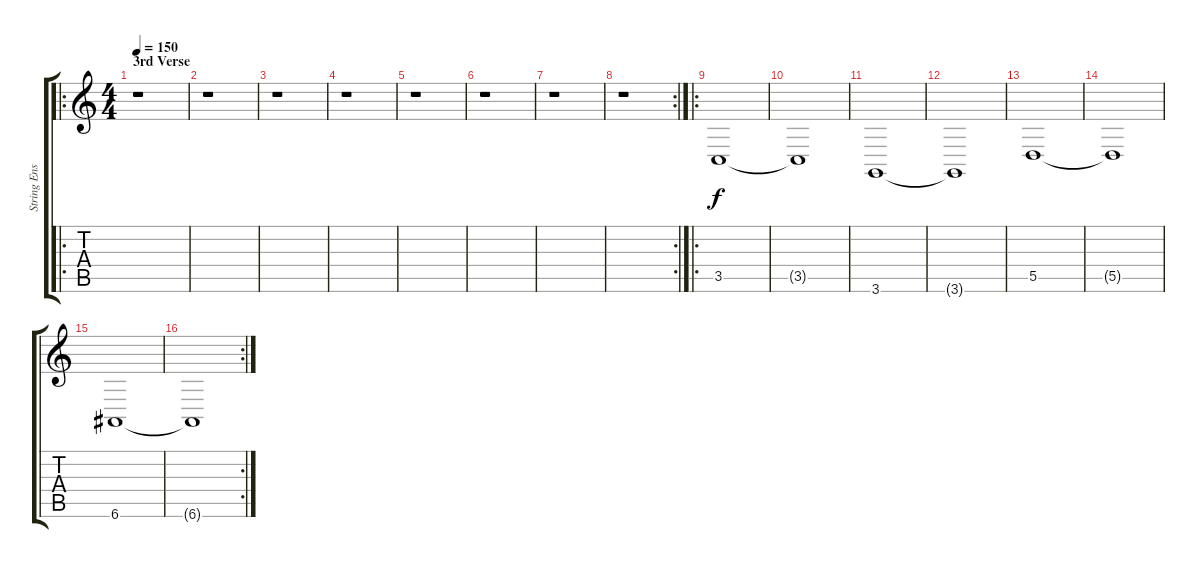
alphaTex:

\track ("String Ensemble V" "String Ens") {instrument stringensemble1}
\staff {score tabs}
\tuning (E4 B3 G3 D3 A2 E2) {hide}
\ro
\ts (4 4)
\section ("" "3rd Verse")
\tempo 150
\clef g2
\ks c
r.1{dy f} |
r.1 |
r.1 |
r.1 |
r.1 |
r.1 |
r.1 |
\rc 2
r.1 |
\ro
3.5.1 |
3.5{t}.1 |
3.6.1 |
3.6{t}.1 |
5.5.1 |
5.5{t}.1 |
6.6.1 |
\rc 2
6.6{t}.1
